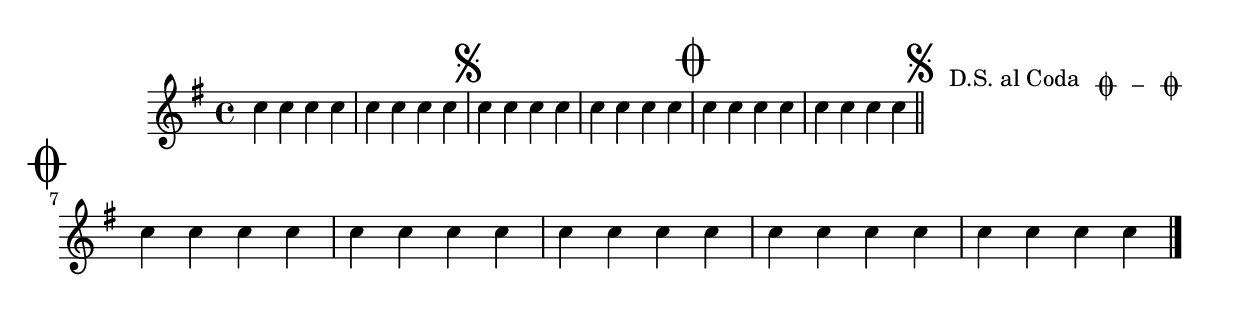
%% Do not edit this file; it is auto-generated from LSR http://lsr.dsi.unimi.it
%% This file is in the public domain.
\version "2.11.52"

\header {
  lsrtags = "repeats, breaks"

  texidoc = "
If you want to place an exiting segno sign and add text like \"D.S. al
Coda\" next to it where usually the staff lines are you can use this
snippet. The coda will resume in a new line. There is a variation
documented in this snippet, where the coda will remain on the same
line.

"
  doctitle = "Positioning segno and coda (with line break)"
} % begin verbatim
{ 
  \clef treble
  \key g \major
  \time 4/4
  \relative c'' {
    \repeat unfold 2 {
      | c4 c c c
    }
    
    % Set segno sign as rehearsal mark and adjust size if needed
    % \once \override Score.RehearsalMark #'font-size = #3
    \mark \markup { \musicglyph #"scripts.segno" }
    \repeat unfold 2 {
      | c4 c c c
    }
    
    % Set coda sign as rehearsal mark and adjust size if needed
    \once \override Score.RehearsalMark #'font-size = #4
    \mark \markup { \musicglyph #"scripts.coda" }
    \repeat unfold 2 {
      | c4 c c c
    }
    
    % Should Coda be on anew line?
    % Coda NOT on new line: use \nobreak
    % Coda on new line: DON'T use \nobreak
    % \noBreak
    
    \bar "||"
    
    % Set segno sign as rehearsal mark and adjust size if needed
    \once \override Score.RehearsalMark #'break-visibility = #begin-of-line-invisible
    % \once \override Score.RehearsalMark #'font-size = #3
    \mark \markup { \musicglyph #"scripts.segno" }
    
    % Here begins the trickery! 
    % \cadenzaOn will suppress the bar count and \stopStaff removes the staff lines.
    \cadenzaOn 
      \stopStaff 
        % Some examples of possible text-displays 
        
        % text line-aligned
        % ==================
        % Move text to the desired position
        % \once \override TextScript #'extra-offset = #'( 2 . -3.5 )
        % | s1*0^\markup { D.S. al Coda } }
        
        % text center-aligned
        % ====================
        % Move text to the desired position
        % \once \override TextScript #'extra-offset = #'( 6 . -5.0 )
        % | s1*0^\markup { \center-align { D.S. "al Coda" } }
        
        % text and symbols center-aligned
        % ===============================
        % Move text to the desired position and tweak spacing for optimum text alignment
        %\once \override TextScript #'extra-offset = #'( 8 . -5.5 )
        \once \override TextScript #'word-space = #1.5
        \once \override TextScript #'X-offset = #8
        \once \override TextScript #'Y-offset = #1.5
        | s1*0^\markup { \center-align { "D.S. al Coda" \line { \musicglyph #"scripts.coda" \musicglyph #"scripts.tenuto" \musicglyph #"scripts.coda"} } }
        
        % Increasing the unfold counter will expand the staff-free space
        \repeat unfold 4 {
          s4 s4 s4 s4
          \bar ""
        }
        % Resume bar count and show staff lines again
     \startStaff
   \cadenzaOff
   
   % Should Coda be on new line?
   % Coda NOT on new line: DON'T use \break
   % Coda on new line: use \break
   \break 
   
   % Show up, you clef and key!
   \once \override Staff.KeySignature #'break-visibility = #end-of-line-invisible
   \once \override Staff.Clef #'break-visibility = #end-of-line-invisible

   % Set coda sign as rehearsal mark and adjust size and position
   
   % Put the coda sign ontop of the (treble-)clef dependend on coda's line-position
      
     % Coda NOT on new line, use this:
     % \once \override Score.RehearsalMark #'extra-offset = #'( -2 . 1.75 )
     
     % Coda on new line, use this:
     \once \override Score.RehearsalMark #'extra-offset = #'( -8.42 . 1.75 )
   
   \once \override Score.RehearsalMark #'font-size = #5
   \mark \markup { \musicglyph #"scripts.coda" }

   % The coda
   \repeat unfold 5 {
      | c4 c c c
    }
    \bar"|."
  }
}
